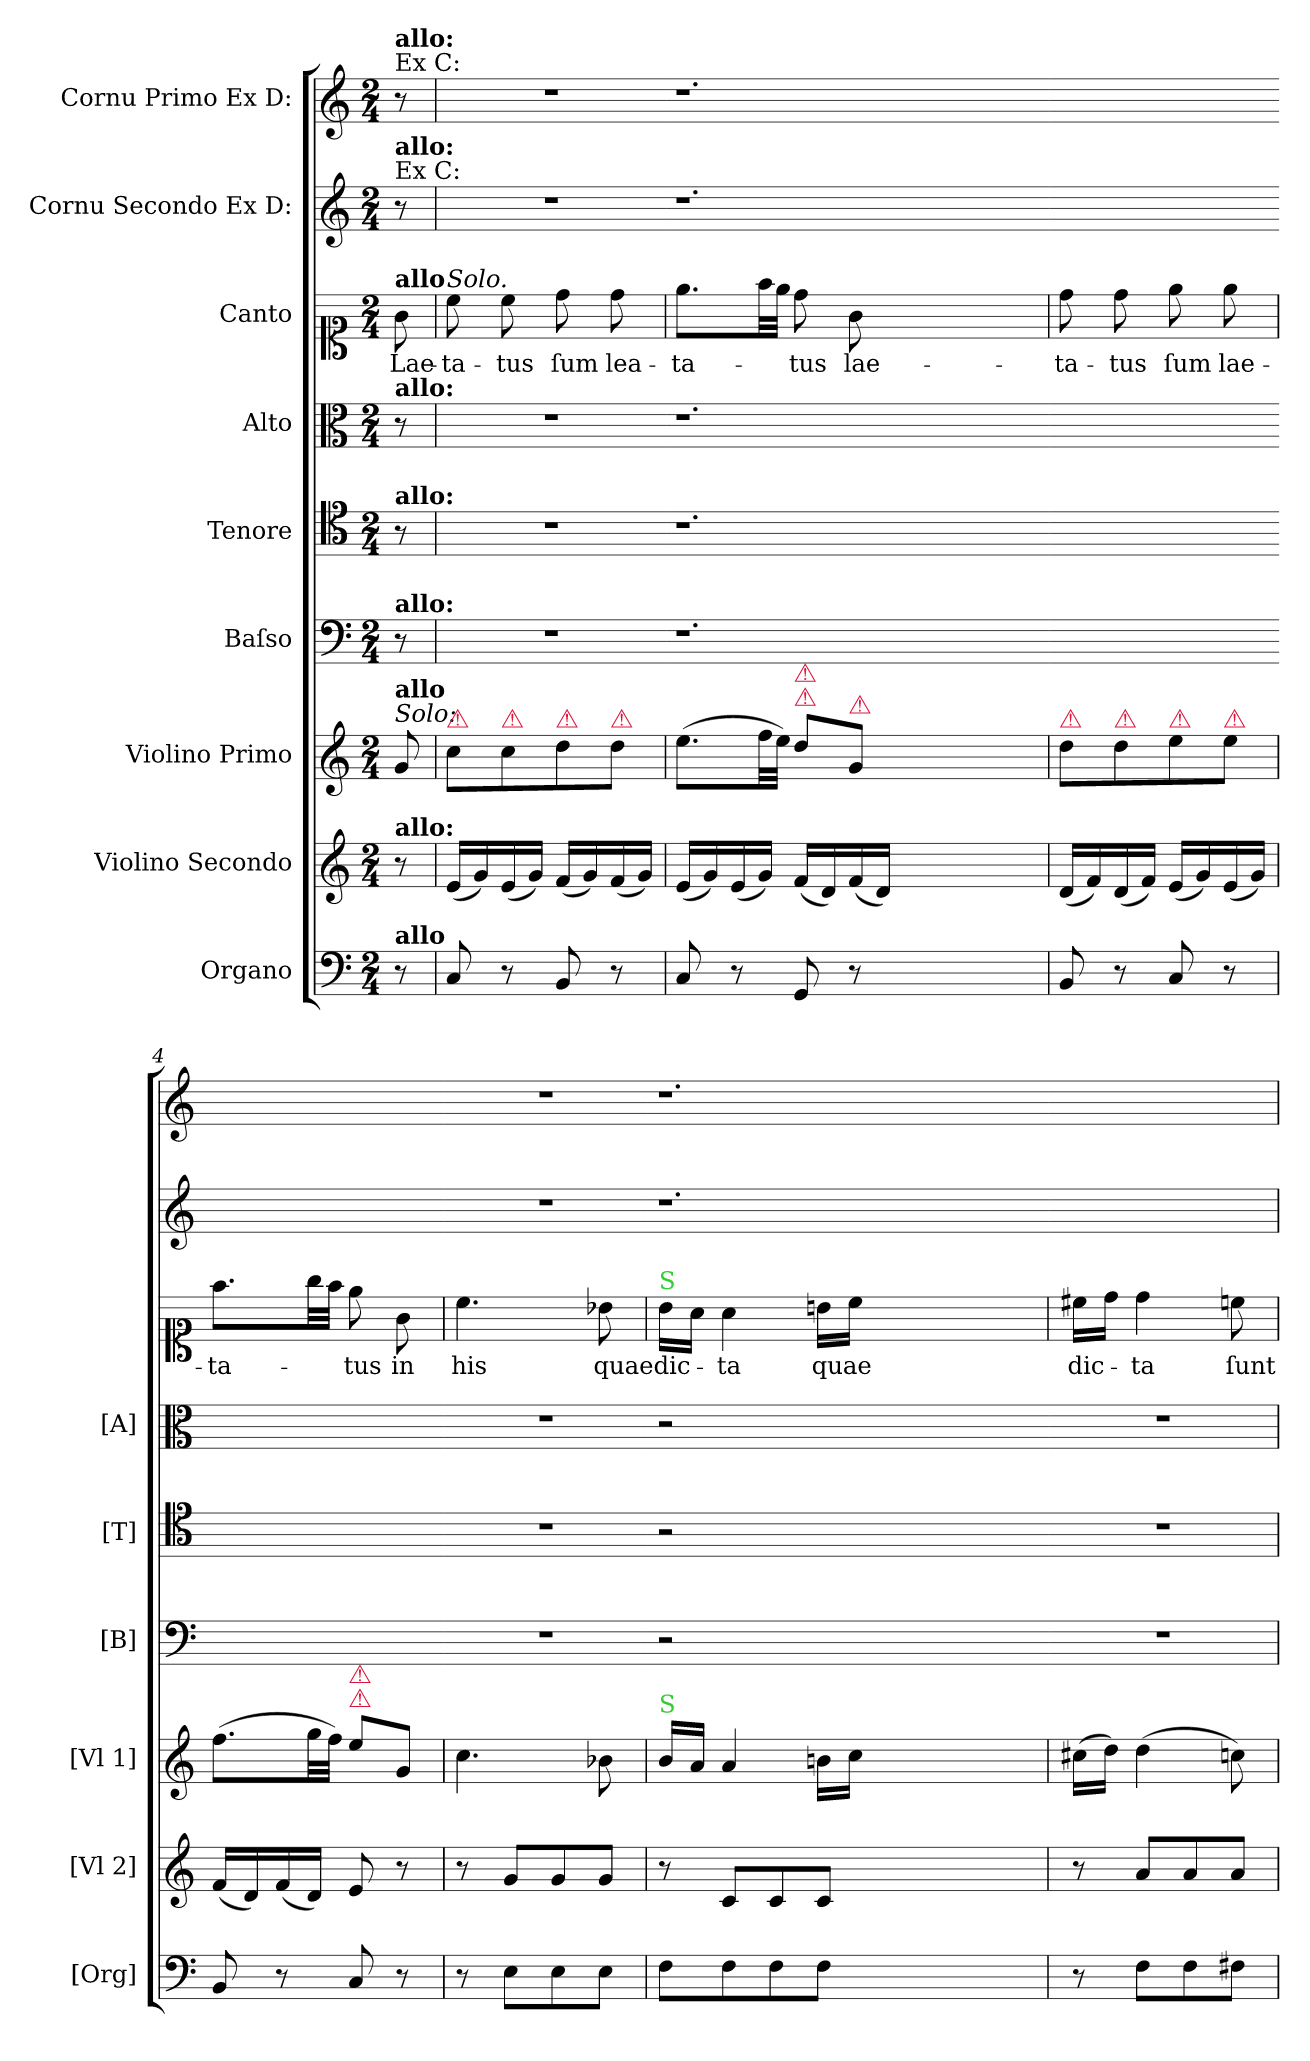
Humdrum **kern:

**kern	**dynam	**kern	**dynam	**kern	**dynam	**kern	**kern	**kern	**kern	**text	**kern	**kern
*part9	*part9	*part8	*part8	*part7	*part7	*part6	*part5	*part4	*part3	*part3	*part2	*part1
*staff9	*staff9	*staff8	*staff8	*staff7	*staff7	*staff6	*staff5	*staff4	*staff3	*staff3	*staff2	*staff1
*I"Organo	*	*I"Violino Secondo	*	*I"Violino Primo	*	*I"Baſso	*I"Tenore	*I"Alto	*I"Canto	*	*I"Cornu Secondo Ex D:	*I"Cornu Primo Ex D:
*I'[Org]	*	*I'[Vl 2]	*	*I'[Vl 1]	*	*I'[B]	*I'[T]	*I'[A]	*	*	*	*
*clefF4	*	*clefG2	*	*clefG2	*	*clefF4	*clefC4	*clefC3	*clefC1	*	*clefG2	*clefG2
*k[]	*	*k[]	*	*k[]	*	*k[]	*k[]	*k[]	*k[]	*	*k[]	*k[]
*C:	*	*C:	*	*C:	*	*C:	*C:	*C:	*C:	*	*C:	*C:
*M2/4	*	*M2/4	*	*M2/4	*	*M2/4	*M2/4	*M2/4	*M2/4	*	*M2/4	*M2/4
=	=	=	=	=	=	=	=	=	=	=	=	=
!	!	!	!	!	!	!	!	!	!	!	!	!LO:TX:a:t=Ex C&colon;
!	!	!	!	!	!	!	!	!	!	!	!	!LO:TX:a:B:t=allo&colon;
!	!	!	!	!	!	!	!	!	!	!	!LO:TX:a:t=Ex C&colon;	!
!	!	!	!	!	!	!	!	!	!	!	!LO:TX:a:B:t=allo&colon;	!
!	!	!	!	!	!	!	!	!	!LO:TX:a:B:t=allo	!	!	!
!	!	!	!	!	!	!	!	!LO:TX:a:B:t=allo&colon;	!	!	!	!
!	!	!	!	!	!	!	!LO:TX:a:B:t=allo&colon;	!	!	!	!	!
!	!	!	!	!	!	!LO:TX:a:B:t=allo&colon;	!	!	!	!	!	!
!	!	!	!	!LO:TX:a:i:t=Solo&colon;	!	!	!	!	!	!	!	!
!	!	!	!	!LO:TX:a:B:t=allo	!	!	!	!	!	!	!	!
!	!	!LO:TX:a:B:t=allo&colon;	!	!	!	!	!	!	!	!	!	!
!LO:TX:a:B:t=allo	!	!	!	!	!	!	!	!	!	!	!	!
8r	.	8r	.	8g/	.	8r	8r	8r	8g\	Lae-	8r	8r
=1	=1	=1	=1	=1	=1	=1	=1	=1	=1	=1	=1	=1
!	!	!	!	!	!	!	!	!	!LO:TX:a:i:t=Solo.	!	!	!
!	!	!	!	!LO:TX:a:color=crimson:t=⚠	!	!	!	!	!	!	!	!
!	!LO:DY:a:rj	!	!LO:DY:a	!	!LO:DY:a:rj	!	!	!	!	!	!	!
8C/	pio	(<16e/LL	pio&colon;	8cc\L	p&colon;	2r	2r	2r	8cc\	-ta-	2r	2r
.	.	16g/)	.	.	.	.	.	.	.	.	.	.
!	!	!	!	!LO:TX:a:color=crimson:t=⚠	!	!	!	!	!	!	!	!
8r	.	(<16e/	.	8cc\	.	.	.	.	8cc\	-tus	.	.
.	.	16g/JJ)	.	.	.	.	.	.	.	.	.	.
!	!	!	!	!LO:TX:a:color=crimson:t=⚠	!	!	!	!	!	!	!	!
8BB/	.	(<16f/LL	.	8dd\	.	.	.	.	8dd\	ſum	.	.
.	.	16g/)	.	.	.	.	.	.	.	.	.	.
!	!	!	!	!LO:TX:a:color=crimson:t=⚠	!	!	!	!	!	!	!	!
8r	.	(<16f/	.	8dd\J	.	.	.	.	8dd\	lea-	.	.
.	.	16g/JJ)	.	.	.	.	.	.	.	.	.	.
=2	=2-	=2	=2-	=2	=2-	=2-	=2-	=2-	=2	=2-	=2-	=2-
8C/	.	(<16e/LL	.	(>8.ee\L	.	1.r	1.r	1.r	8.ee\L	-ta-	1.r	1.r
.	.	16g/)	.	.	.	.	.	.	.	.	.	.
8r	.	(<16e/	.	.	.	.	.	.	.	.	.	.
.	.	16g/JJ)	.	32ff\LL	.	.	.	.	32ff\LL	.	.	.
.	.	.	.	32ee\JJJ)	.	.	.	.	32ee\JJJ	.	.	.
!	!	!	!	!LO:TX:a:color=crimson:t=⚠	!	!	!	!	!	!	!	!
!	!	!	!	!LO:TX:a:color=crimson:t=⚠	!	!	!	!	!	!	!	!
8GG/	.	(<16f/LL	.	8dd\L	.	.	.	.	8dd\	-tus	.	.
.	.	16d/)	.	.	.	.	.	.	.	.	.	.
!	!	!	!	!LO:TX:a:color=crimson:t=⚠	!	!	!	!	!	!	!	!
8r	.	(<16f/	.	8g/J	.	.	.	.	8g\	lae-	.	.
.	.	16d/JJ)	.	.	.	.	.	.	.	.	.	.
1ryy	.	1ryy	.	1ryy	.	.	.	.	1ryy	.	.	.
=3	=3-	=3	=3-	=3	=3-	=3-	=3-	=3-	=3	=3-	=3-	=3-
!	!	!	!	!LO:TX:a:color=crimson:t=⚠	!	!	!	!	!	!	!	!
8BB/	.	(<16d/LL	.	8dd\L	.	2ryy	2ryy	2ryy	8dd\	-ta-	2ryy	2ryy
.	.	16f/)	.	.	.	.	.	.	.	.	.	.
!	!	!	!	!LO:TX:a:color=crimson:t=⚠	!	!	!	!	!	!	!	!
8r	.	(<16d/	.	8dd\	.	.	.	.	8dd\	-tus	.	.
.	.	16f/JJ)	.	.	.	.	.	.	.	.	.	.
!	!	!	!	!LO:TX:a:color=crimson:t=⚠	!	!	!	!	!	!	!	!
8C/	.	(<16e/LL	.	8ee\	.	.	.	.	8ee\	ſum	.	.
.	.	16g/)	.	.	.	.	.	.	.	.	.	.
!	!	!	!	!LO:TX:a:color=crimson:t=⚠	!	!	!	!	!	!	!	!
8r	.	(<16e/	.	8ee\J	.	.	.	.	8ee\	lae-	.	.
.	.	16g/JJ)	.	.	.	.	.	.	.	.	.	.
=4	=4-	=4	=4-	=4	=4-	=4-	=4-	=4-	=4	=4-	=4-	=4-
8BB/	.	(<16f/LL	.	(>8.ff\L	.	2ryy	2ryy	2ryy	8.ff\L	-ta-	2ryy	2ryy
.	.	16d/)	.	.	.	.	.	.	.	.	.	.
8r	.	(<16f/	.	.	.	.	.	.	.	.	.	.
.	.	16d/JJ)	.	32gg\LL	.	.	.	.	32gg\LL	.	.	.
.	.	.	.	32ff\JJJ)	.	.	.	.	32ff\JJJ	.	.	.
!	!	!	!	!LO:TX:a:color=crimson:t=⚠	!	!	!	!	!	!	!	!
!	!	!	!	!LO:TX:a:color=crimson:t=⚠	!	!	!	!	!	!	!	!
8C/	.	8e/	.	8ee\L	.	.	.	.	8ee\	-tus	.	.
8r	.	8r	.	8g/J	.	.	.	.	8g\	in	.	.
=5	=5-	=5	=5-	=5	=5-	=5-	=5-	=5-	=5	=5-	=5-	=5-
8r	.	8r	.	4.cc\	.	2r	2r	2r	4.cc\	his	2r	2r
8E\L	.	8g/L	.	.	.	.	.	.	.	.	.	.
8E\	.	8g/	.	.	.	.	.	.	.	.	.	.
8E\J	.	8g/J	.	8b-X\	.	.	.	.	8b-X\	quae	.	.
=6	=6-	=6	=6-	=6	=6-	=6-	=6-	=6-	=6	=6-	=6-	=6-
!	!	!	!	!	!	!	!	!	!LO:TX:a:color=limegreen:t=S	!	!	!
!	!	!	!	!LO:TX:a:color=limegreen:t=S	!	!	!	!	!	!	!	!
8F\L	.	8r	.	16b/LL	.	2r	2r	2r	16b\LL	dic-	1.r	1.r
.	.	.	.	16a/JJ	.	.	.	.	16a\JJ	.	.	.
8F\	.	8c/L	.	4a/	.	.	.	.	4a\	-ta	.	.
8F\	.	8c/	.	.	.	.	.	.	.	.	.	.
!	!	!	!	!	!	!	!	!	!	!LO:LY:i	!	!
8F\J	.	8c/J	.	16bn\LL	.	.	.	.	16bn\LL	quae	.	.
.	.	.	.	16cc\JJ	.	.	.	.	16cc\JJ	.	.	.
1ryy	.	1ryy	.	1ryy	.	1ryy	1ryy	1ryy	1ryy	.	.	.
=7	=7-	=7	=7-	=7	=7-	=7-	=7-	=7-	=7	=7-	=7-	=7-
!	!	!	!	!	!	!	!	!	!	!LO:LY:i	!	!
8r	.	8r	.	(>16cc#X\LL	.	2r	2r	2r	16cc#X\LL	dic-	2ryy	2ryy
.	.	.	.	16dd\JJ)	.	.	.	.	16dd\JJ	.	.	.
!	!	!	!	!	!	!	!	!	!	!LO:LY:i	!	!
8F\L	.	8a/L	.	(>4dd\	.	.	.	.	4dd\	-ta	.	.
8F\	.	8a/	.	.	.	.	.	.	.	.	.	.
8F#X\J	.	8a/J	.	8ccn\)	.	.	.	.	8ccn\	ſunt	.	.
=	=	=	=	=	=	=	=	=	=	=	=	=
*-	*-	*-	*-	*-	*-	*-	*-	*-	*-	*-	*-	*-
